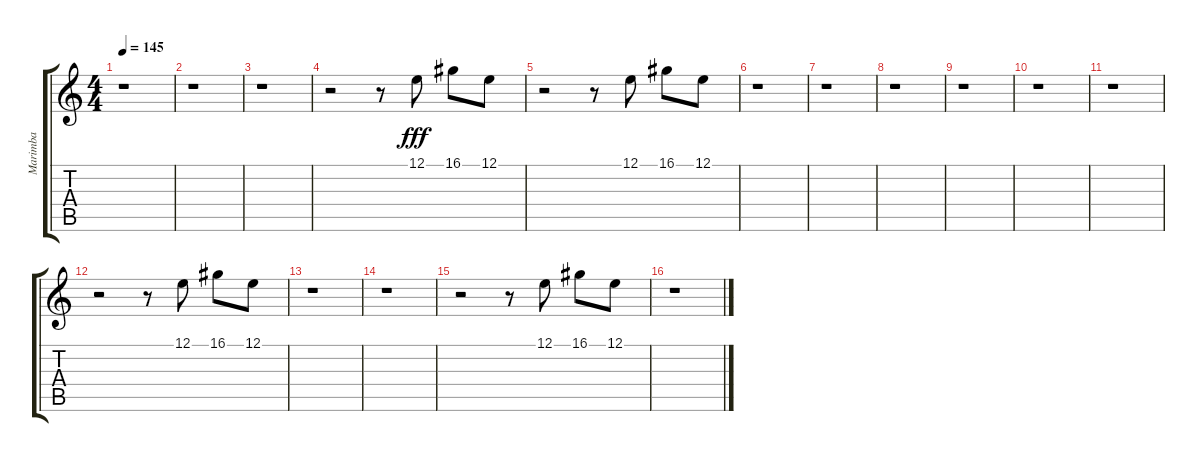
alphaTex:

\track ("Marimba" "Marimba") {instrument marimba}
\staff {score tabs}
\tuning (E4 B3 G3 D3 A2 E2) {hide}
\ts (4 4)
\tempo 145
\clef g2
\ks c
r.1{dy fff} |
r.1 |
r.1 |
r.2 r.8 12.1.8 16.1.8 12.1.8 |
r.2 r.8 12.1.8 16.1.8 12.1.8 |
r.1 |
r.1 |
r.1 |
r.1 |
r.1 |
r.1 |
r.2 r.8 12.1.8 16.1.8 12.1.8 |
r.1 |
r.1 |
r.2 r.8 12.1.8 16.1.8 12.1.8 |
r.1
